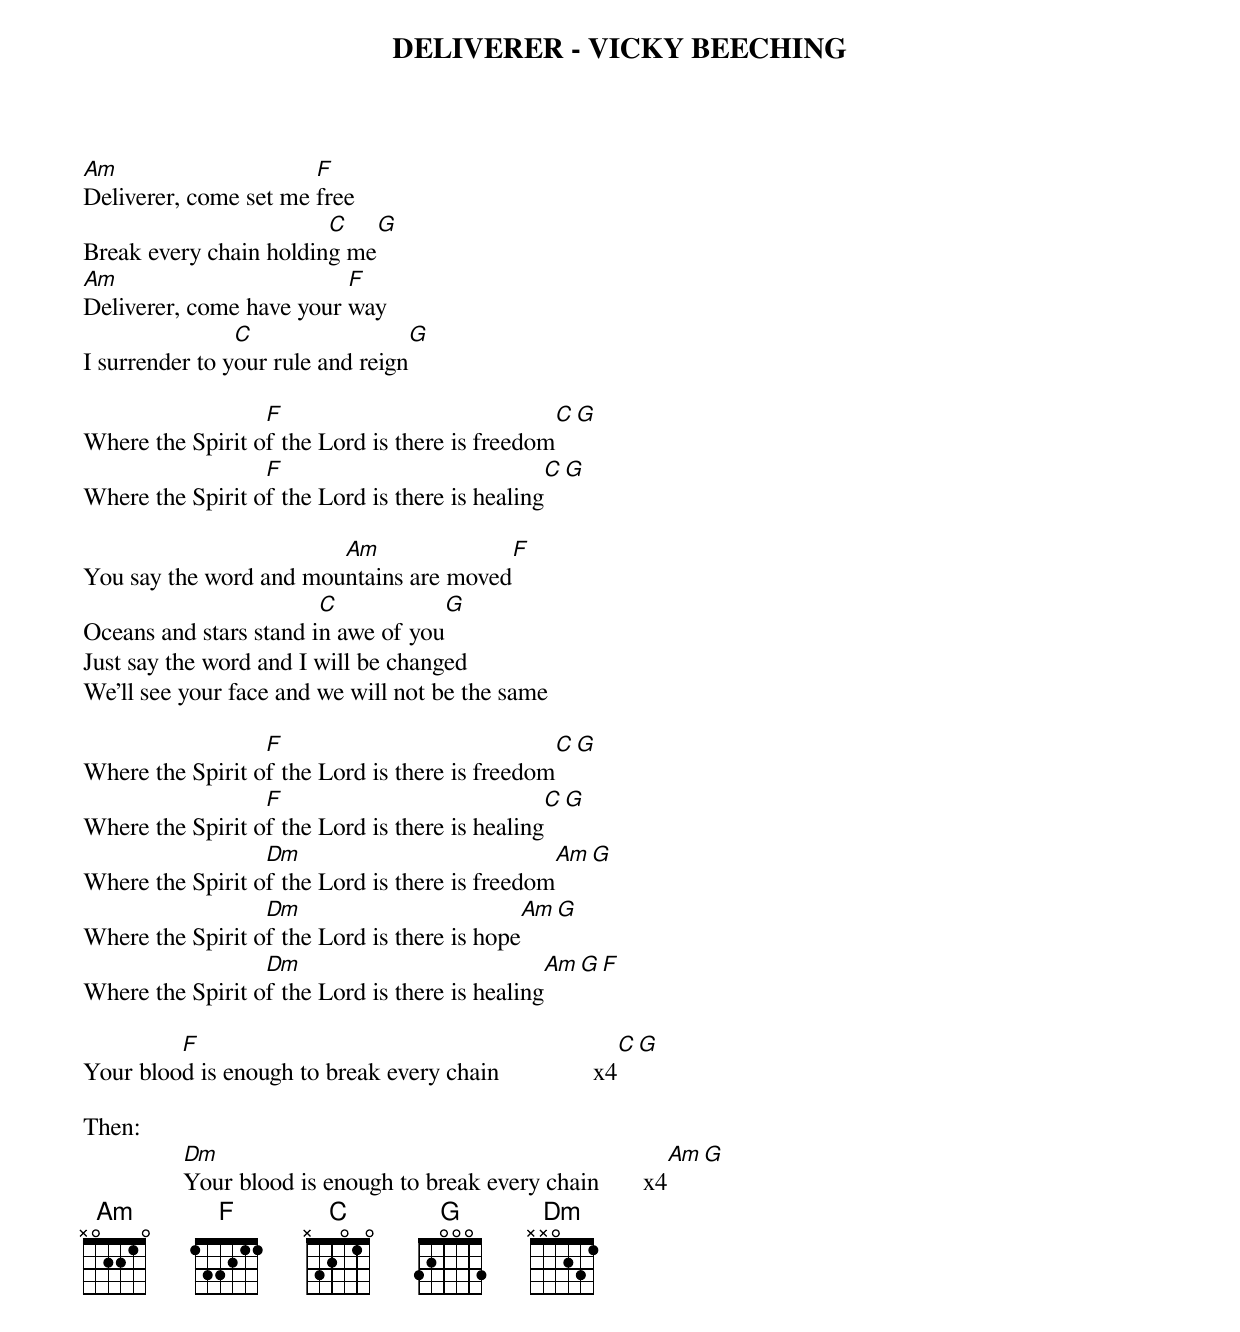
DELIVERER - VICKY BEECHING

Am                     F
Deliverer, come set me free
			C			  G
Break every chain holding me
Am                        F
Deliverer, come have your way
		C					 G
I surrender to your rule and reign

		  F				C		G
Where the Spirit of the Lord is there is freedom
		  F				C		G
Where the Spirit of the Lord is there is healing

			Am					   F
You say the word and mountains are moved
			C                    G
Oceans and stars stand in awe of you
Just say the word and I will be changed
We’ll see your face and we will not be the same

		  F				C		G
Where the Spirit of the Lord is there is freedom
		  F				C		G
Where the Spirit of the Lord is there is healing
		  Dm					Am       G
Where the Spirit of the Lord is there is freedom
		  Dm					Am       G
Where the Spirit of the Lord is there is hope
		  Dm					Am       G    F
Where the Spirit of the Lord is there is healing

	 F						   C	G
Your blood is enough to break every chain		x4

Then:
		Dm						  Am	G
		Your blood is enough to break every chain	x4
